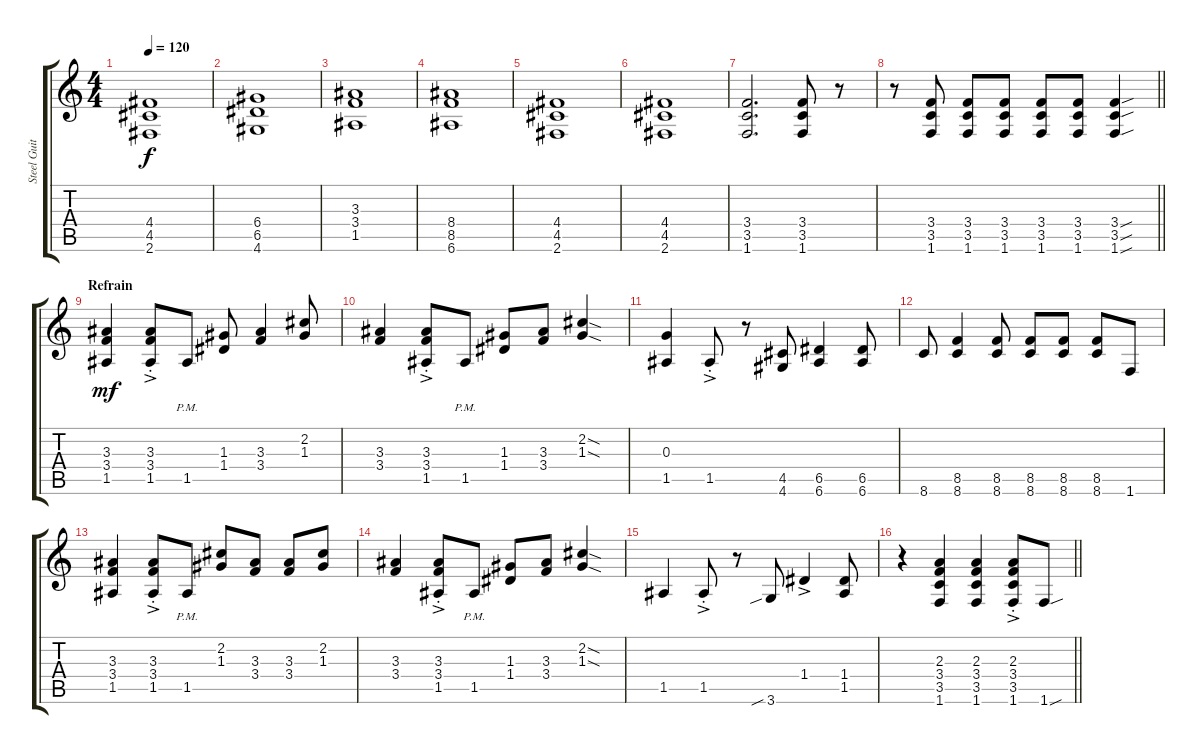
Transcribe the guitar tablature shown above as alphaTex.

\track ("Steel Guitar" "Steel Guit") {instrument acousticguitarsteel}
\staff {score tabs}
\tuning (E4 B3 G3 D3 A2 E2) {hide}
\ts (4 4)
\tempo 120
\clef g2
\ks c
(4.4 4.5 2.6).1{dy f} |
(6.4 6.5 4.6).1 |
(3.3 3.4 1.5).1 |
(8.4 8.5 6.6).1 |
(4.4 4.5 2.6).1 |
(4.4 4.5 2.6).1 |
(3.4 3.5 1.6).2{d} (3.4 3.5 1.6).8 r.8 |
\barLineRight lightlight
r.8 (3.4 3.5 1.6).8 (3.4 3.5 1.6).8 (3.4 3.5 1.6).8 (3.4 3.5 1.6).8 (3.4 3.5 1.6).8 (3.4{sou} 3.5{sou} 1.6{sou}).4 |
\section ("" "Refrain")
(3.3 3.4 1.5).4{dy mf} (3.3{ac st} 3.4{ac st} 1.5{ac st}).8 1.5{pm}.8 (1.3 1.4).8 (3.3 3.4).4 (2.2 1.3).8 |
(3.3 3.4).4 (3.3{ac st} 3.4{ac st} 1.5{ac st}).8 1.5{pm}.8 (1.3 1.4).8 (3.3 3.4).8 (2.2{sod} 1.3{sod}).4 |
(0.3 1.5).4 1.5{ac st}.8 r.8 (4.5 4.6).8 (6.5 6.6).4 (6.5 6.6).8 |
8.6.8 (8.5 8.6).4 (8.5 8.6).8 (8.5 8.6).8 (8.5 8.6).8 (8.5 8.6).8 1.6.8 |
(3.3 3.4 1.5).4 (3.3{ac st} 3.4{ac st} 1.5{ac st}).8 1.5{pm}.8 (2.2 1.3).8 (3.3 3.4).8 (3.3 3.4).8 (2.2 1.3).8 |
(3.3 3.4).4 (3.3{ac st} 3.4{ac st} 1.5{ac st}).8 1.5{pm}.8 (1.3 1.4).8 (3.3 3.4).8 (2.2{sod} 1.3{sod}).4 |
1.5.4 1.5{ac st}.8 r.8 3.6{sib}.8 1.4{ac}.4 (1.4 1.5).8 |
\barLineRight lightlight
r.4 (2.3 3.4 3.5 1.6).4 (2.3 3.4 3.5 1.6).4 (2.3{ac st} 3.4{ac st} 3.5{ac st} 1.6{ac st}).8 1.6{sou}.8
